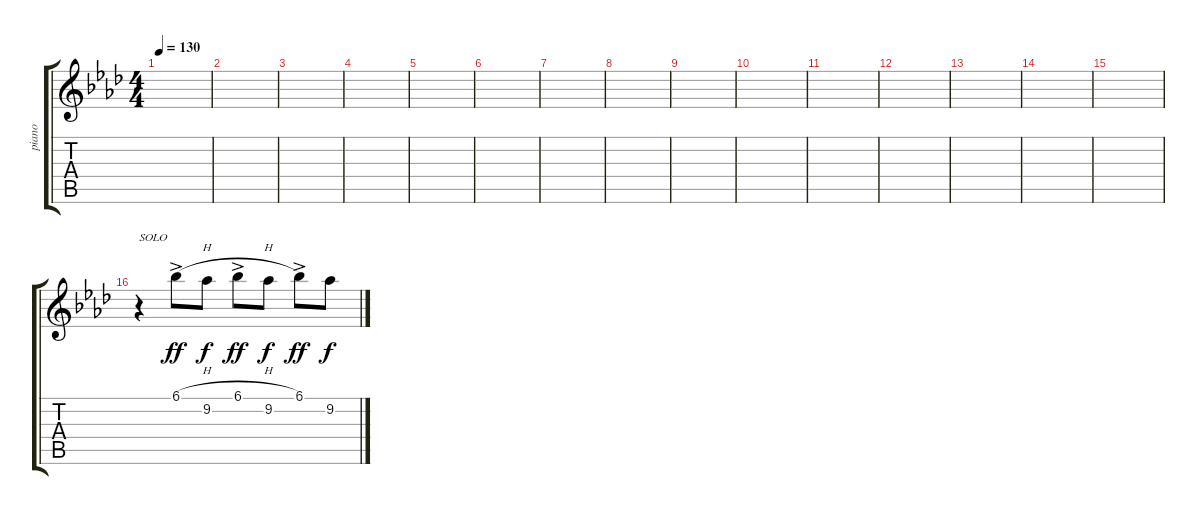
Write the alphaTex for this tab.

\track ("piano" "piano") {instrument acousticguitarnylon}
\staff {score tabs}
\tuning (E4 B3 G3 D3 A2 E2) {hide}
\ts (4 4)
\tempo 130
\clef g2
\ks fminor
|
|
|
|
|
|
|
|
|
|
|
|
|
|
|
r.4{txt "SOLO"} 6.1{h ac}.8{dy ff} 9.2.8{dy f} 6.1{h ac}.8{dy ff} 9.2.8{dy f} 6.1{h ac}.8{dy ff} 9.2.8{dy f}
